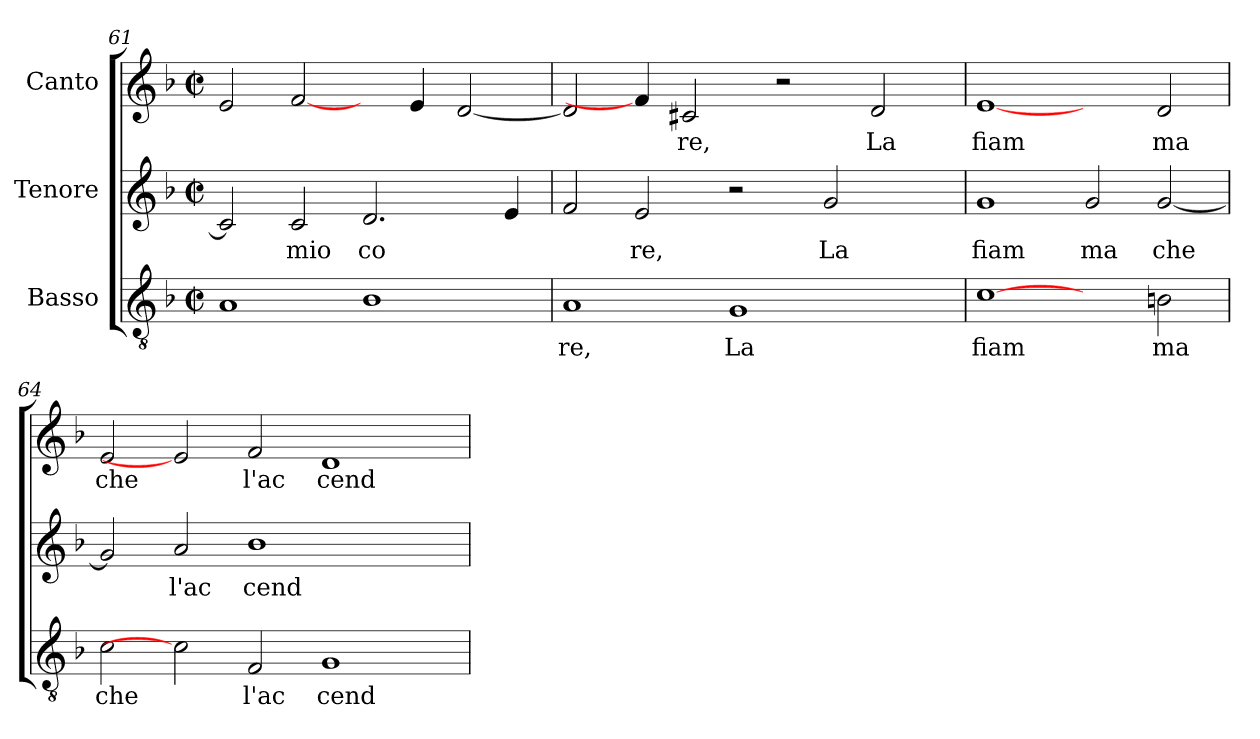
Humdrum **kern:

**kern	**text	**kern	**text	**kern	**text
*part3	*part3	*part2	*part2	*part1	*part1
*staff3	*staff3	*staff2	*staff2	*staff1	*staff1
*I"Basso	*	*I"Tenore	*	*I"Canto	*
*clefGv2	*	*clefG2	*	*clefG2	*
*k[b-]	*	*k[b-]	*	*k[b-]	*
*F:	*	*F:	*	*F:	*
*M2/2	*	*M2/2	*	*M2/2	*
*met(c|)	*	*met(c|)	*	*met(c|)	*
=61	=61	=61	=61	=61	=61
!	!LO:LY:b:cj	!	!LO:LY:b:cj	!	!LO:LY:b:cj
1A	.	2c/]	.	2e/	.
!	!	!	!LO:LY:b:cj	!	!LO:LY:b:cj
.	.	2c/	mio	[2f/	.
!	!LO:LY:b:cj	!	!LO:LY:b:cj	!	!
1B-	.	2.d/	co	4ryy	.
!	!	!	!	!	!LO:LY:b:cj
.	.	.	.	4e/	.
!	!	!	!	!	!LO:LY:b:cj
.	.	.	.	[<2d/	.
!	!	!	!LO:LY:b:cj	!	!
.	.	4e/	.	.	.
=62	=62	=62	=62	=62	=62
!	!LO:LY:b:cj	!	!LO:LY:b:cj	!	!LO:LY:b:cj
1A	re,	2f/	.	2d/]	.
!	!	!	!LO:LY:b:cj	!	!
.	.	2e/	re,	4f/]	.
!	!	!	!	!	!LO:LY:b:cj
.	.	.	.	2c#X/	re,
!	!LO:LY:b:cj	!	!	!	!
1G	La	2r	.	.	.
.	.	.	.	2r	.
!	!	!	!LO:LY:b:cj	!	!
.	.	2g/	La	.	.
!	!	!	!	!	!LO:LY:b:cj
.	.	.	.	2d/	La
4ryy	.	4ryy	.	.	.
=63	=63	=63	=63	=63	=63
!	!LO:LY:b:cj	!	!LO:LY:b:cj	!	!LO:LY:b:cj
[1c	fiam	1g	fiam	[1e	fiam
!	!	!	!LO:LY:b:cj	!	!
2ryy	.	2g/	ma	2ryy	.
!	!LO:LY:b:cj	!	!LO:LY:b:cj	!	!LO:LY:b:cj
2Bn\	ma	[<2g/	che	2d/	ma
=64	=64	=64	=64	=64	=64
!	!LO:LY:b:cj	!	!LO:LY:b:cj	!	!LO:LY:b:cj
2c\	che	2g/]	.	2e/	che
!	!	!	!LO:LY:b:cj	!	!
2c]	.	2a/	l'ac	2e]	.
!	!LO:LY:b:cj	!	!LO:LY:b:cj	!	!LO:LY:b:cj
2F/	l'ac	1b-	cend	2f/	l'ac
!	!LO:LY:b:cj	!	!	!	!LO:LY:b:cj
1G	cend	.	.	1d	cend
.	.	2ryy	.	.	.
=	=	=	=	=	=
*-	*-	*-	*-	*-	*-
